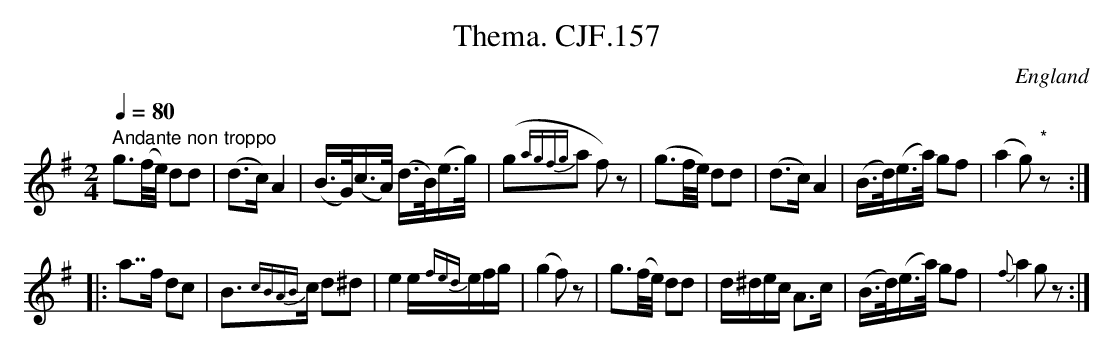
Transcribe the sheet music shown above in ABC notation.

X:1
T:Thema. CJF.157
L:1/16
M:2/4
O:England
Q:1/4=80
K:G
" Andante non troppo"g3(f/e/) d2d2|\
(d3c)A4|(B>G)(c>A) (d>B)(e>g)|(g2{agfg}a2 f2)z2|\
(g3f/e/) d2d2|(d3c)A4|(B>d)(e>a) g2f2|(a4g2)"*"z2:|!
|:a7/2f d2c2|B3{cBAB}c d2^d2|e4e{fed}efg|(g4 f2)z2|\
g3(f/e/) d2d2|d^dec A3c|(B>d)(e>a) g2f2|{f}a4 g2z2:|
